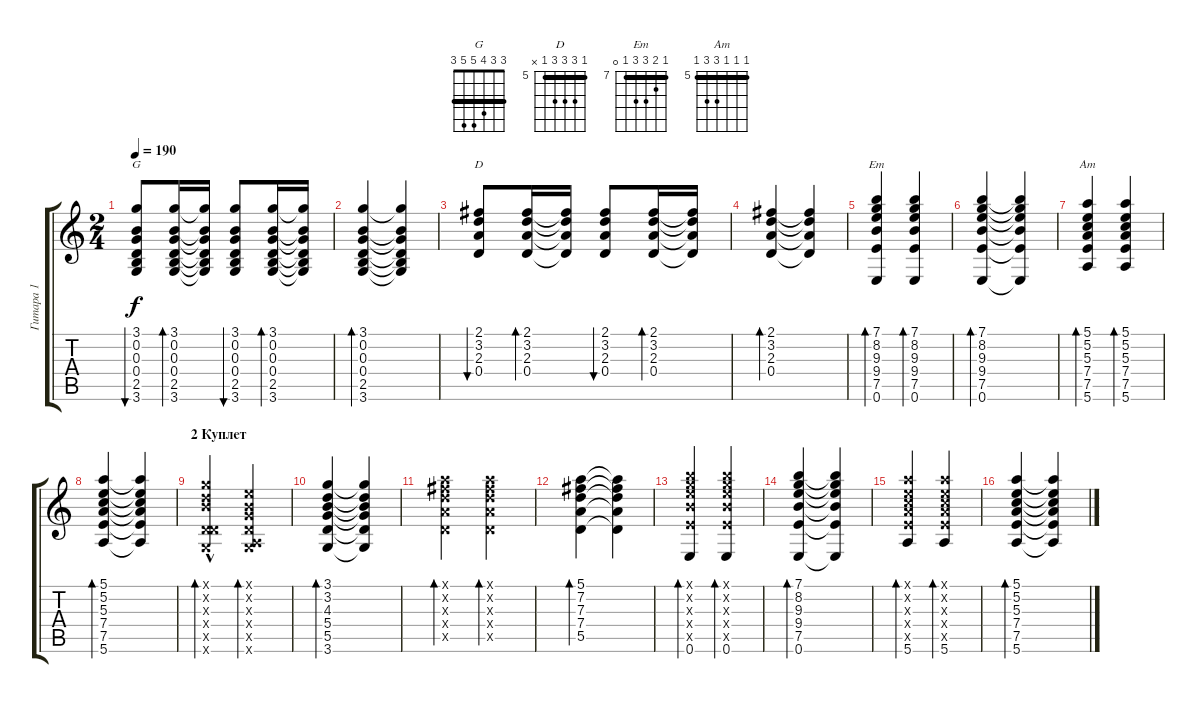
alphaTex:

\track ("Гитара 1" "Гитара 1") {instrument overdrivenguitar}
\staff {score tabs}
\tuning (E4 B3 G3 D3 A2 E2) {hide}
\chord ("G" 3 3 4 5 5 3) {barre 3}
\chord ("D" 5 7 7 7 5 x) {firstfret 5 barre 5}
\chord ("Em" 7 8 9 9 7 0) {firstfret 7 barre 7}
\chord ("Am" 5 5 5 7 7 5) {firstfret 5 barre 5}
\ts (2 4)
\tempo 190
\clef g2
\ks c
(3.1 0.2 0.3 0.4 2.5 3.6).8{bu 60 ch "G" dy f} (3.1 0.2 0.3 0.4 2.5 3.6).16{bd 60} (3.1{t} 0.2{t} 0.3{t} 0.4{t} 2.5{t} 3.6{t}).16 (3.1 0.2 0.3 0.4 2.5 3.6).8{bu 60} (3.1 0.2 0.3 0.4 2.5 3.6).16{bd 60} (3.1{t} 0.2{t} 0.3{t} 0.4{t} 2.5{t} 3.6{t}).16 |
(3.1 0.2 0.3 0.4 2.5 3.6).4{bd 60} (3.1{t} 0.2{t} 0.3{t} 0.4{t} 2.5{t} 3.6{t}).4 |
(2.1 3.2 2.3 0.4).8{bu 60 ch "D"} (2.1 3.2 2.3 0.4).16{bd 60} (2.1{t} 3.2{t} 2.3{t} 0.4{t}).16 (2.1 3.2 2.3 0.4).8{bu 60} (2.1 3.2 2.3 0.4).16{bd 60} (2.1{t} 3.2{t} 2.3{t} 0.4{t}).16 |
(2.1 3.2 2.3 0.4).4{bd 60} (2.1{t} 3.2{t} 2.3{t} 0.4{t}).4 |
(7.1 8.2 9.3 9.4 7.5 0.6).4{bd 60 ch "Em"} (7.1 8.2 9.3 9.4 7.5 0.6).4{bd 60} |
(7.1 8.2 9.3 9.4 7.5 0.6).4{bd 60} (7.1{t} 8.2{t} 9.3{t} 9.4{t} 7.5{t} 0.6{t}).4 |
(5.1 5.2 5.3 7.4 7.5 5.6).4{bd 60 ch "Am"} (5.1 5.2 5.3 7.4 7.5 5.6).4{bd 60} |
(5.1 5.2 5.3 7.4 7.5 5.6).4{bd 60} (5.1{t} 5.2{t} 5.3{t} 7.4{t} 7.5{t} 5.6{t}).4 |
\section ("" "2 Куплет")
(3.1{x} 3.2{x} 4.3{hac x} 0.4{x} 5.5{x} 3.6{x}).4{bd 60} (0.1{x} 0.2{x} 0.3{x} 0.4{x} 0.5{x} 3.6{x}).4{bd 60} |
(3.1 3.2 4.3 5.4 5.5 3.6).4{bd 60} (3.1{t} 3.2{t} 4.3{t} 5.4{t} 5.5{t} 3.6{t}).4 |
(5.1{x} 7.2{x} 7.3{x} 7.4{x} 5.5{x}).4{bd 60} (5.1{x} 7.2{x} 7.3{x} 7.4{x} 5.5{x}).4{bd 60} |
(5.1 7.2 7.3 7.4 5.5).4{bd 60} (5.1{t} 7.2{t} 7.3{t} 7.4{t} 5.5{t}).4 |
(7.1{x} 8.2{x} 9.3{x} 9.4{x} 7.5{x} 0.6).4{bd 60} (7.1{x} 8.2{x} 9.3{x} 9.4{x} 7.5{x} 0.6).4{bd 60} |
(7.1 8.2 9.3 9.4 7.5 0.6).4{bd 60} (7.1{t} 8.2{t} 9.3{t} 9.4{t} 7.5{t} 0.6{t}).4 |
(5.1{x} 5.2{x} 5.3{x} 7.4{x} 7.5{x} 5.6).4{bd 60} (5.1{x} 5.2{x} 5.3{x} 7.4{x} 7.5{x} 5.6).4{bd 60} |
(5.1 5.2 5.3 7.4 7.5 5.6).4{bd 60} (5.1{t} 5.2{t} 5.3{t} 7.4{t} 7.5{t} 5.6{t}).4
